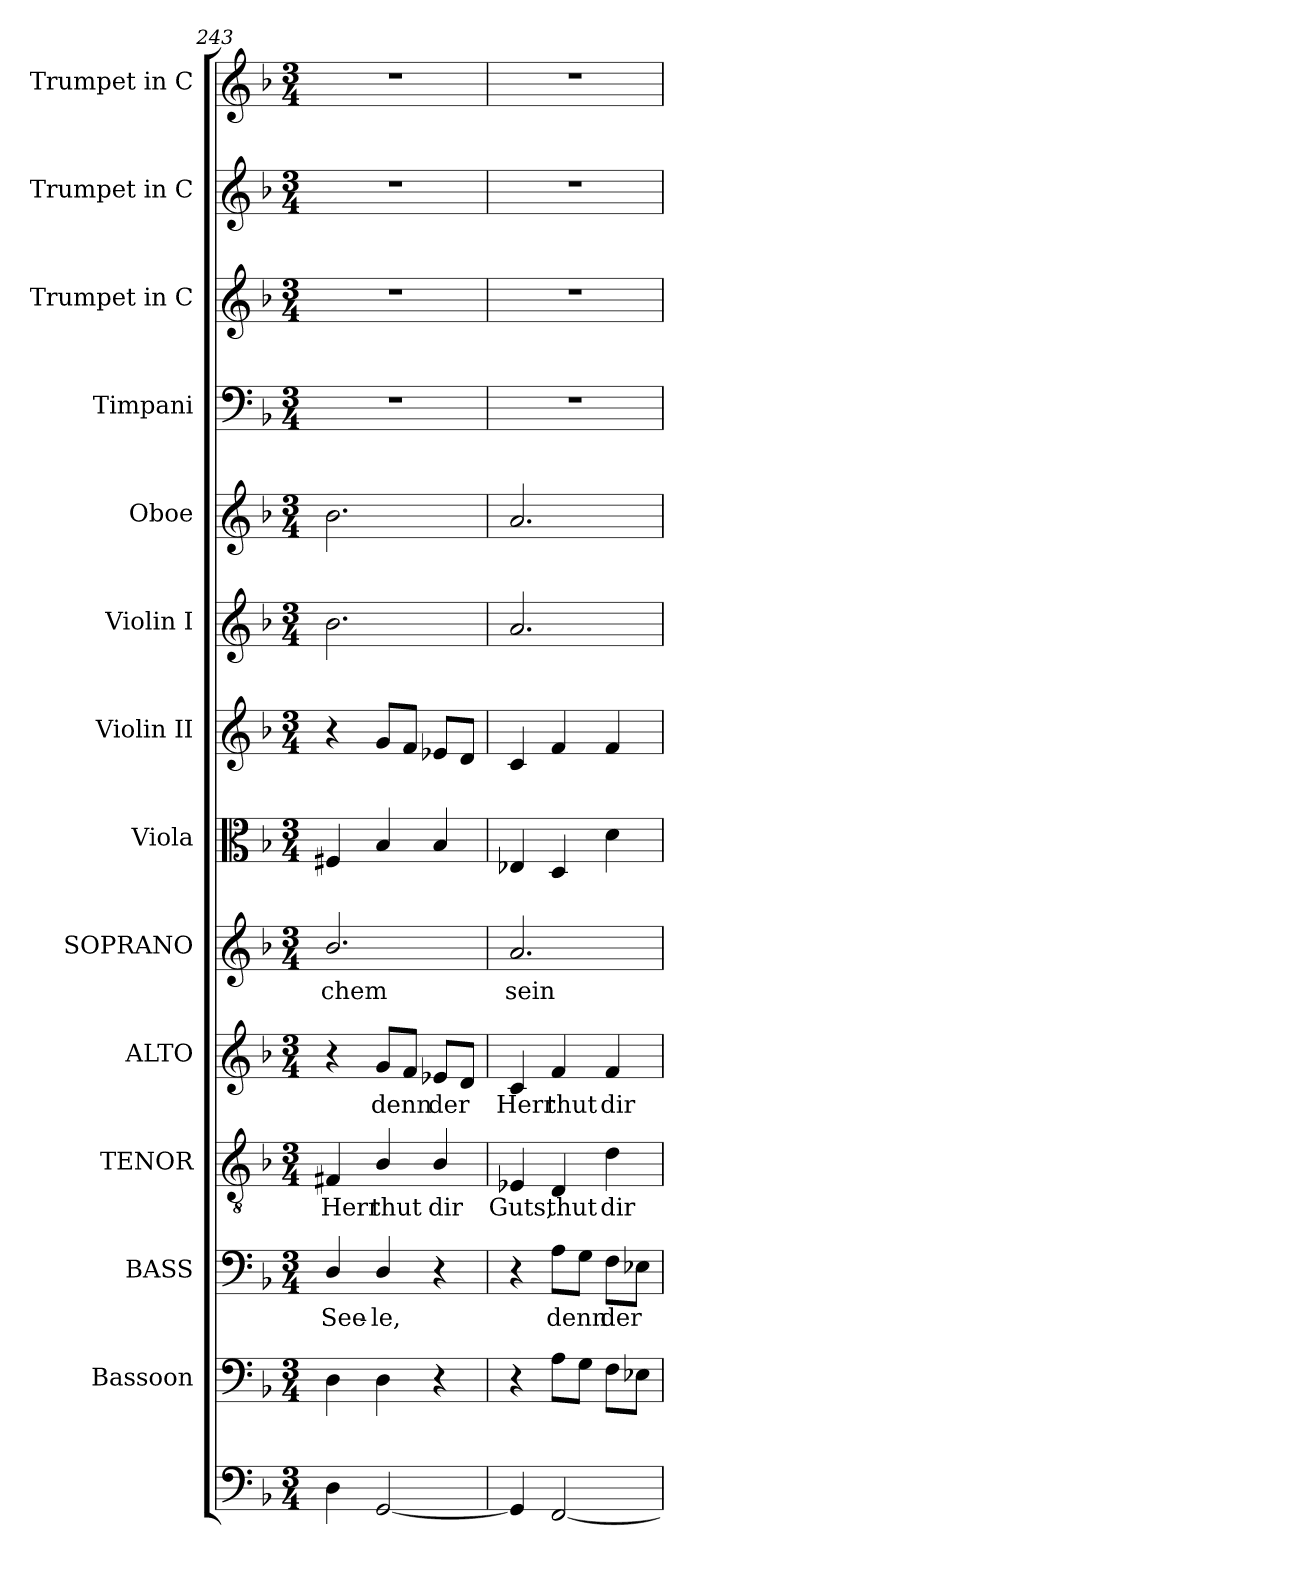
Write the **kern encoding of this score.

**kern	**kern	**kern	**text	**kern	**text	**kern	**text	**kern	**text	**kern	**kern	**kern	**kern	**kern	**kern	**kern	**kern
*part14	*part13	*part12	*part12	*part11	*part11	*part10	*part10	*part9	*part9	*part8	*part7	*part6	*part5	*part4	*part3	*part2	*part1
*staff14	*staff13	*staff12	*staff12	*staff11	*staff11	*staff10	*staff10	*staff9	*staff9	*staff8	*staff7	*staff6	*staff5	*staff4	*staff3	*staff2	*staff1
*	*I"Bassoon	*I"BASS	*	*I"TENOR	*	*I"ALTO	*	*I"SOPRANO	*	*I"Viola	*I"Violin II	*I"Violin I	*I"Oboe	*I"Timpani	*I"Trumpet in C	*I"Trumpet in C	*I"Trumpet in C
*	*	*	*	*	*	*I'Alto	*	*I'Soprano	*	*I'Viola	*I'Violin II	*I'Violin I	*I'Oboe	*I'Timp.	*	*	*
*clefF4	*clefF4	*clefF4	*	*clefGv2	*	*clefG2	*	*clefG2	*	*clefC3	*clefG2	*clefG2	*clefG2	*clefF4	*clefG2	*clefG2	*clefG2
*	*	*	*	*ITrd7c12	*	*	*	*	*	*	*	*	*	*	*	*	*
*k[b-]	*k[b-]	*k[b-]	*	*k[b-]	*	*k[b-]	*	*k[b-]	*	*k[b-]	*k[b-]	*k[b-]	*k[b-]	*k[b-]	*k[b-]	*k[b-]	*k[b-]
*F:	*F:	*F:	*	*F:	*	*F:	*	*F:	*	*F:	*F:	*F:	*F:	*F:	*F:	*F:	*F:
*M3/4	*M3/4	*M3/4	*	*M3/4	*	*M3/4	*	*M3/4	*	*M3/4	*M3/4	*M3/4	*M3/4	*M3/4	*M3/4	*M3/4	*M3/4
=243	=243	=243	=243	=243	=243	=243	=243	=243	=243	=243	=243	=243	=243	=243	=243	=243	=243
!	!	!	!LO:LY:b:color=#000000	!	!	!	!	!	!	!	!	!	!	!	!	!	!
!	!	!	!	!	!LO:LY:b:color=#000000	!	!	!	!	!	!	!	!	!	!	!	!
!	!	!	!	!	!	!	!	!	!LO:LY:b:color=#000000	!	!	!	!	!LO:N:vis=1	!LO:N:vis=1	!LO:N:vis=1	!LO:N:vis=1
4Di\	4Di\	4Di/	See-	4FF#Xi/	Herr	4r	.	2.b-i/	-chem	4F#Xi/	4r	2.b-i\	2.b-i\	2.r	2.r	2.r	2.r
!	!	!	!LO:LY:b:color=#000000	!	!	!	!	!	!	!	!	!	!	!	!	!	!
!	!	!	!	!	!LO:LY:b:color=#000000	!	!	!	!	!	!	!	!	!	!	!	!
!	!	!	!	!	!	!	!LO:LY:b:color=#000000	!	!	!	!	!	!	!	!	!	!
[2GGi/	4Di\	4Di/	-le,	4BB-i/	thut	8gi/L	denn	.	.	4B-i/	8gi/L	.	.	.	.	.	.
.	.	.	.	.	.	8fi/J	.	.	.	.	8fi/J	.	.	.	.	.	.
!	!	!	!	!	!LO:LY:b:color=#000000	!	!	!	!	!	!	!	!	!	!	!	!
!	!	!	!	!	!	!	!LO:LY:b:color=#000000	!	!	!	!	!	!	!	!	!	!
.	4r	4r	.	4BB-i/	dir	8e-Xi/L	der	.	.	4B-i/	8e-Xi/L	.	.	.	.	.	.
.	.	.	.	.	.	8di/J	.	.	.	.	8di/J	.	.	.	.	.	.
=244	=244	=244	=244	=244	=244	=244	=244	=244	=244	=244	=244	=244	=244	=244	=244	=244	=244
!	!	!	!	!	!LO:LY:b:color=#000000	!	!	!	!	!	!	!	!	!	!	!	!
!	!	!	!	!	!	!	!LO:LY:b:color=#000000	!	!	!	!	!	!	!	!	!	!
!	!	!	!	!	!	!	!	!	!LO:LY:b:color=#000000	!	!	!	!	!LO:N:vis=1	!LO:N:vis=1	!LO:N:vis=1	!LO:N:vis=1
4GGi/]	4r	4r	.	4EE-Xi/	Guts,	4ci/	Herr	2.ai/	sein	4E-Xi/	4ci/	2.ai/	2.ai/	2.r	2.r	2.r	2.r
!	!	!	!LO:LY:b:color=#000000	!	!	!	!	!	!	!	!	!	!	!	!	!	!
!	!	!	!	!	!LO:LY:b:color=#000000	!	!	!	!	!	!	!	!	!	!	!	!
!	!	!	!	!	!	!	!LO:LY:b:color=#000000	!	!	!	!	!	!	!	!	!	!
[2FFi/	8Ai\L	8Ai\L	denn	4DDi/	thut	4fi/	thut	.	.	4Di/	4fi/	.	.	.	.	.	.
.	8Gi\J	8Gi\J	.	.	.	.	.	.	.	.	.	.	.	.	.	.	.
!	!	!	!LO:LY:b:color=#000000	!	!	!	!	!	!	!	!	!	!	!	!	!	!
!	!	!	!	!	!LO:LY:b:color=#000000	!	!	!	!	!	!	!	!	!	!	!	!
!	!	!	!	!	!	!	!LO:LY:b:color=#000000	!	!	!	!	!	!	!	!	!	!
.	8Fi\L	8Fi\L	der	4Di\	dir	4fi/	dir	.	.	4di\	4fi/	.	.	.	.	.	.
.	8E-Xi\J	8E-Xi\J	.	.	.	.	.	.	.	.	.	.	.	.	.	.	.
=	=	=	=	=	=	=	=	=	=	=	=	=	=	=	=	=	=
*-	*-	*-	*-	*-	*-	*-	*-	*-	*-	*-	*-	*-	*-	*-	*-	*-	*-
